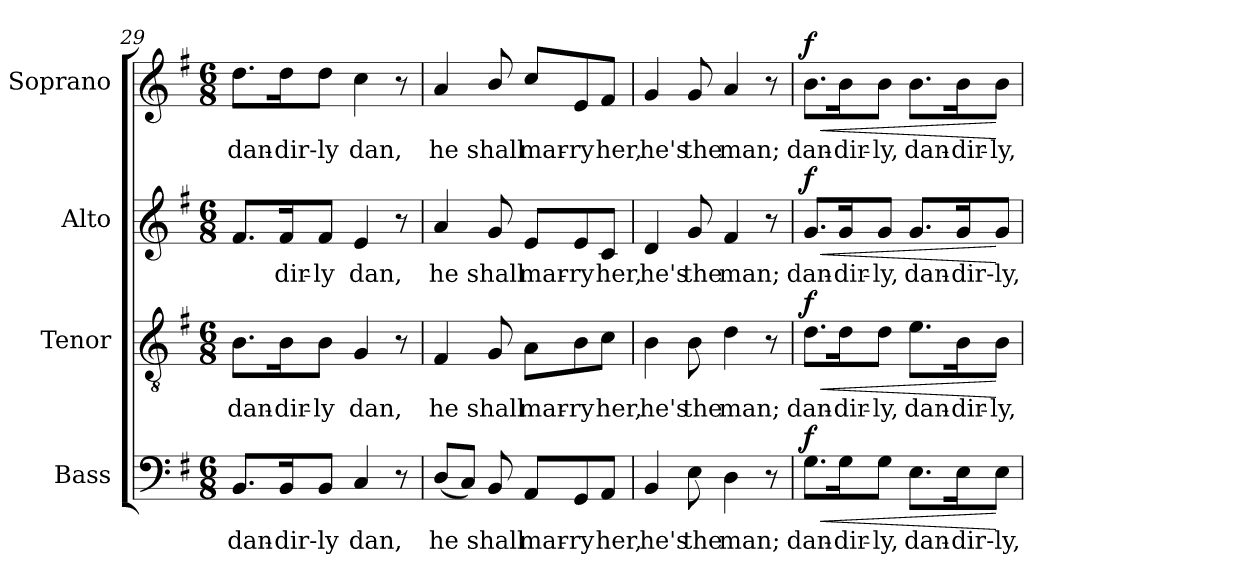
**kern	**text	**dynam	**kern	**text	**dynam	**kern	**text	**dynam	**kern	**text	**dynam
*part4	*part4	*part4	*part3	*part3	*part3	*part2	*part2	*part2	*part1	*part1	*part1
*staff4	*staff4	*staff4	*staff3	*staff3	*staff3	*staff2	*staff2	*staff2	*staff1	*staff1	*staff1
*I"Bass	*	*	*I"Tenor	*	*	*I"Alto	*	*	*I"Soprano	*	*
*I'B.	*	*	*I'T.	*	*	*I'A.	*	*	*I'S.	*	*
*clefF4	*	*	*clefGv2	*	*	*clefG2	*	*	*clefG2	*	*
*	*	*	*ITrd7c12	*	*	*	*	*	*	*	*
*k[f#]	*	*	*k[f#]	*	*	*k[f#]	*	*	*k[f#]	*	*
*G:	*	*	*G:	*	*	*G:	*	*	*G:	*	*
*M6/8	*	*	*M6/8	*	*	*M6/8	*	*	*M6/8	*	*
=29	=29	=29	=29	=29	=29	=29	=29	=29	=29	=29	=29
!	!LO:LY:b:color=#000000	!	!	!	!	!	!	!	!	!	!
!	!	!	!	!LO:LY:b:color=#000000	!	!	!	!	!	!	!
!	!	!	!	!	!	!	!	!	!	!LO:LY:b:color=#000000	!
8.BBi/L	dan-	.	8.BBi\L	dan-	.	8.f#i/L	.	.	8.ddi\L	dan-	.
!	!LO:LY:b:color=#000000	!	!	!	!	!	!	!	!	!	!
!	!	!	!	!LO:LY:b:color=#000000	!	!	!	!	!	!	!
!	!	!	!	!	!	!	!LO:LY:b:color=#000000	!	!	!	!
!	!	!	!	!	!	!	!	!	!	!LO:LY:b:color=#000000	!
16BBi/K	-dir-ly	.	16BBi\K	-dir-	.	16f#i/K	-dir-	.	16ddi\K	-dir-ly	.
!	!	!	!	!LO:LY:b:color=#000000	!	!	!	!	!	!	!
!	!	!	!	!	!	!	!LO:LY:b:color=#000000	!	!	!	!
8BBi/J	.	.	8BBi\J	-ly	.	8f#i/J	-ly	.	8ddi\J	.	.
!	!LO:LY:b:color=#000000	!	!	!	!	!	!	!	!	!	!
!	!	!	!	!LO:LY:b:color=#000000	!	!	!	!	!	!	!
!	!	!	!	!	!	!	!LO:LY:b:color=#000000	!	!	!	!
!	!	!	!	!	!	!	!	!	!	!LO:LY:b:color=#000000	!
4Ci/	dan,	.	4GGi/	dan,	.	4ei/	dan,	.	4cci\	dan,	.
8r	.	.	8r	.	.	8r	.	.	8r	.	.
=30	=30	=30	=30	=30	=30	=30	=30	=30	=30	=30	=30
!	!LO:LY:b:color=#000000	!	!	!	!	!	!	!	!	!	!
!	!	!	!	!LO:LY:b:color=#000000	!	!	!	!	!	!	!
!	!	!	!	!	!	!	!LO:LY:b:color=#000000	!	!	!	!
!	!	!	!	!	!	!	!	!	!	!LO:LY:b:color=#000000	!
(8Di/L	he	.	4FF#i/	he	.	4ai/	he	.	4ai/	he	.
8Ci/J)	.	.	.	.	.	.	.	.	.	.	.
!	!LO:LY:b:color=#000000	!	!	!	!	!	!	!	!	!	!
!	!	!	!	!LO:LY:b:color=#000000	!	!	!	!	!	!	!
!	!	!	!	!	!	!	!LO:LY:b:color=#000000	!	!	!	!
!	!	!	!	!	!	!	!	!	!	!LO:LY:b:color=#000000	!
8BBi/	shall	.	8GGi/	shall	.	8gi/	shall	.	8bi/	shall	.
!	!LO:LY:b:color=#000000	!	!	!	!	!	!	!	!	!	!
!	!	!	!	!LO:LY:b:color=#000000	!	!	!	!	!	!	!
!	!	!	!	!	!	!	!LO:LY:b:color=#000000	!	!	!	!
!	!	!	!	!	!	!	!	!	!	!LO:LY:b:color=#000000	!
8AAi/L	mar-	.	8AAi\L	mar-	.	8ei/L	mar-	.	8cci/L	mar-	.
!	!LO:LY:b:color=#000000	!	!	!	!	!	!	!	!	!	!
!	!	!	!	!LO:LY:b:color=#000000	!	!	!	!	!	!	!
!	!	!	!	!	!	!	!LO:LY:b:color=#000000	!	!	!	!
!	!	!	!	!	!	!	!	!	!	!LO:LY:b:color=#000000	!
8GGi/	-ry	.	8BBi\	-ry	.	8ei/	-ry	.	8ei/	-ry	.
!	!LO:LY:b:color=#000000	!	!	!	!	!	!	!	!	!	!
!	!	!	!	!LO:LY:b:color=#000000	!	!	!	!	!	!	!
!	!	!	!	!	!	!	!LO:LY:b:color=#000000	!	!	!	!
!	!	!	!	!	!	!	!	!	!	!LO:LY:b:color=#000000	!
8AAi/J	her,	.	8Ci\J	her,	.	8ci/J	her,	.	8f#i/J	her,	.
=31	=31	=31	=31	=31	=31	=31	=31	=31	=31	=31	=31
!	!LO:LY:b:color=#000000	!	!	!	!	!	!	!	!	!	!
!	!	!	!	!LO:LY:b:color=#000000	!	!	!	!	!	!	!
!	!	!	!	!	!	!	!LO:LY:b:color=#000000	!	!	!	!
!	!	!	!	!	!	!	!	!	!	!LO:LY:b:color=#000000	!
4BBi/	he's	.	4BBi\	he's	.	4di/	he's	.	4gi/	he's	.
!	!LO:LY:b:color=#000000	!	!	!	!	!	!	!	!	!	!
!	!	!	!	!LO:LY:b:color=#000000	!	!	!	!	!	!	!
!	!	!	!	!	!	!	!LO:LY:b:color=#000000	!	!	!	!
!	!	!	!	!	!	!	!	!	!	!LO:LY:b:color=#000000	!
8Ei\	the	.	8BBi\	the	.	8gi/	the	.	8gi/	the	.
!	!LO:LY:b:color=#000000	!	!	!	!	!	!	!	!	!	!
!	!	!	!	!LO:LY:b:color=#000000	!	!	!	!	!	!	!
!	!	!	!	!	!	!	!LO:LY:b:color=#000000	!	!	!	!
!	!	!	!	!	!	!	!	!	!	!LO:LY:b:color=#000000	!
4Di\	man;	.	4Di\	man;	.	4f#i/	man;	.	4ai/	man;	.
8r	.	.	8r	.	.	8r	.	.	8r	.	.
!!LO:PB:g=z
=32	=32	=32	=32	=32	=32	=32	=32	=32	=32	=32	=32
!	!LO:LY:b:color=#000000	!LO:HP:b	!	!	!	!	!	!	!	!	!
!	!	!	!	!LO:LY:b:color=#000000	!LO:HP:b	!	!	!	!	!	!
!	!	!	!	!	!	!	!LO:LY:b:color=#000000	!LO:HP:b	!	!	!
!	!	!	!	!	!	!	!	!	!	!LO:LY:b:color=#000000	!LO:HP:b
8.Gi\L	dan-	< f	8.Di\L	dan-	< f	8.gi/L	dan-	< f	8.bi\L	dan-	< f
!	!LO:LY:b:color=#000000	!	!	!	!	!	!	!	!	!	!
!	!	!	!	!LO:LY:b:color=#000000	!	!	!	!	!	!	!
!	!	!	!	!	!	!	!LO:LY:b:color=#000000	!	!	!	!
!	!	!	!	!	!	!	!	!	!	!LO:LY:b:color=#000000	!
16Gi\K	-dir-	.	16Di\K	-dir-	.	16gi/K	-dir-	.	16bi\K	-dir-	.
!	!LO:LY:b:color=#000000	!	!	!	!	!	!	!	!	!	!
!	!	!	!	!LO:LY:b:color=#000000	!	!	!	!	!	!	!
!	!	!	!	!	!	!	!LO:LY:b:color=#000000	!	!	!	!
!	!	!	!	!	!	!	!	!	!	!LO:LY:b:color=#000000	!
8Gi\J	-ly,	.	8Di\J	-ly,	.	8gi/J	-ly,	.	8bi\J	-ly,	.
!	!LO:LY:b:color=#000000	!	!	!	!	!	!	!	!	!	!
!	!	!	!	!LO:LY:b:color=#000000	!	!	!	!	!	!	!
!	!	!	!	!	!	!	!LO:LY:b:color=#000000	!	!	!	!
!	!	!	!	!	!	!	!	!	!	!LO:LY:b:color=#000000	!
8.Ei\L	dan-	.	8.Ei\L	dan-	.	8.gi/L	dan-	.	8.bi\L	dan-	.
!	!LO:LY:b:color=#000000	!	!	!	!	!	!	!	!	!	!
!	!	!	!	!LO:LY:b:color=#000000	!	!	!	!	!	!	!
!	!	!	!	!	!	!	!LO:LY:b:color=#000000	!	!	!	!
!	!	!	!	!	!	!	!	!	!	!LO:LY:b:color=#000000	!
16Ei\K	-dir-ly,	.	16BBi\K	-dir-	.	16gi/K	-dir-ly,	.	16bi\K	-dir-	.
!	!	!	!	!LO:LY:b:color=#000000	!	!	!	!	!	!	!
!	!	!	!	!	!	!	!	!	!	!LO:LY:b:color=#000000	!
8Ei\J	.	[	8BBi\J	-ly,	[	8gi/J	.	[	8bi\J	-ly,	[
=	=	=	=	=	=	=	=	=	=	=	=
*-	*-	*-	*-	*-	*-	*-	*-	*-	*-	*-	*-
